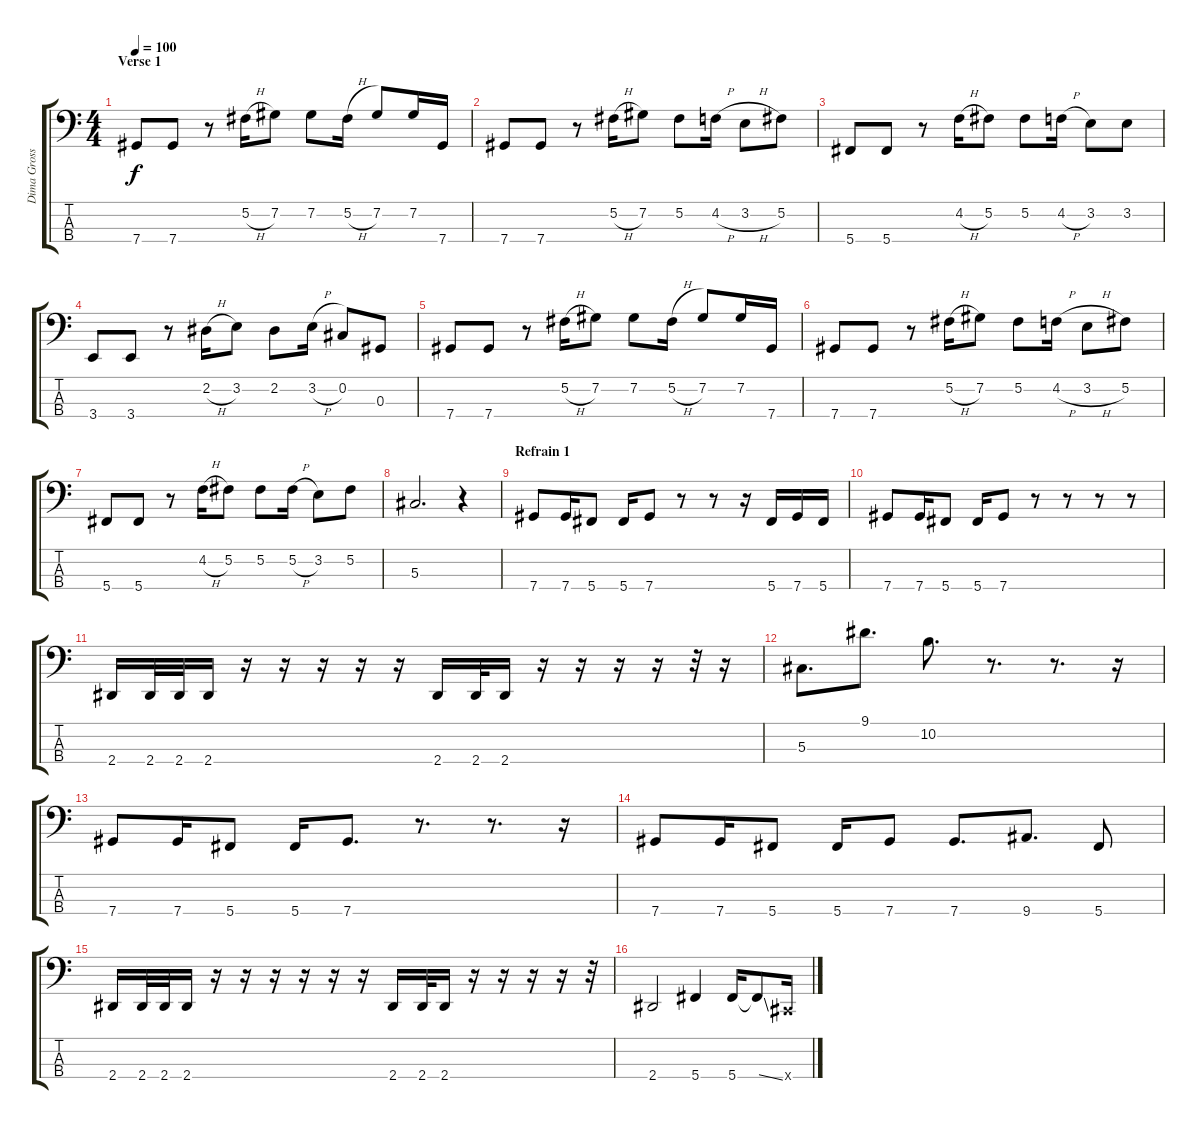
\track ("Dima Grossman" "Dima Gross") {instrument electricbassfinger}
\staff {score tabs}
\tuning (Gb2 Db2 Ab1 Db1) {hide}
\ts (4 4)
\section ("" "Verse 1")
\tempo 100
\clef f4
\ks c
7.4.8{dy f} 7.4.8 r.8 5.2{h}.16 7.2.8 7.2.8 5.2{h}.16 7.2.8 7.2.16 7.4.16 |
7.4.8 7.4.8 r.8 5.2{h}.16 7.2.8 5.2.8 4.2{h}.16 3.2{h}.8 5.2.8 |
5.4.8 5.4.8 r.8 4.2{h}.16 5.2.8 5.2.8 4.2{h}.16 3.2.8 3.2.8 |
3.4.8 3.4.8 r.8 2.2{h}.16 3.2.8 2.2.8 3.2{h}.16 0.2.8 0.3.8 |
7.4.8 7.4.8 r.8 5.2{h}.16 7.2.8 7.2.8 5.2{h}.16 7.2.8 7.2.16 7.4.16 |
7.4.8 7.4.8 r.8 5.2{h}.16 7.2.8 5.2.8 4.2{h}.16 3.2{h}.8 5.2.8 |
5.4.8 5.4.8 r.8 4.2{h}.16 5.2.8 5.2.8 5.2{h}.16 3.2.8 5.2.8 |
5.3.2{d} r.4 |
\section ("" "Refrain 1")
7.4.8 7.4.16 5.4.8 5.4.16 7.4.8 r.8 r.8 r.16 5.4.16 7.4.16 5.4.16 |
7.4.8 7.4.16 5.4.8 5.4.16 7.4.8 r.8 r.8 r.8 r.8 |
2.4.16 2.4.32 2.4.32 2.4.16 r.16 r.16 r.16 r.16 r.16 2.4.16 2.4.32 2.4.16 r.16 r.16 r.16 r.16 r.32 r.16 |
5.3.8{d} 9.1.8{d} 10.2.8{d} r.8{d} r.8{d} r.16 |
7.4.8 7.4.16 5.4.8 5.4.16 7.4.8{d} r.8{d} r.8{d} r.16 |
7.4.8 7.4.16 5.4.8 5.4.16 7.4.8 7.4.8{d} 9.4.8{d} 5.4.8 |
2.4.16 2.4.32 2.4.32 2.4.16 r.16 r.16 r.16 r.16 r.16 r.16 2.4.16 2.4.32 2.4.16 r.16 r.16 r.16 r.16 r.32 |
2.4.2 5.4.4 5.4.16 5.4{ss t}.8 0.4{x}.16
